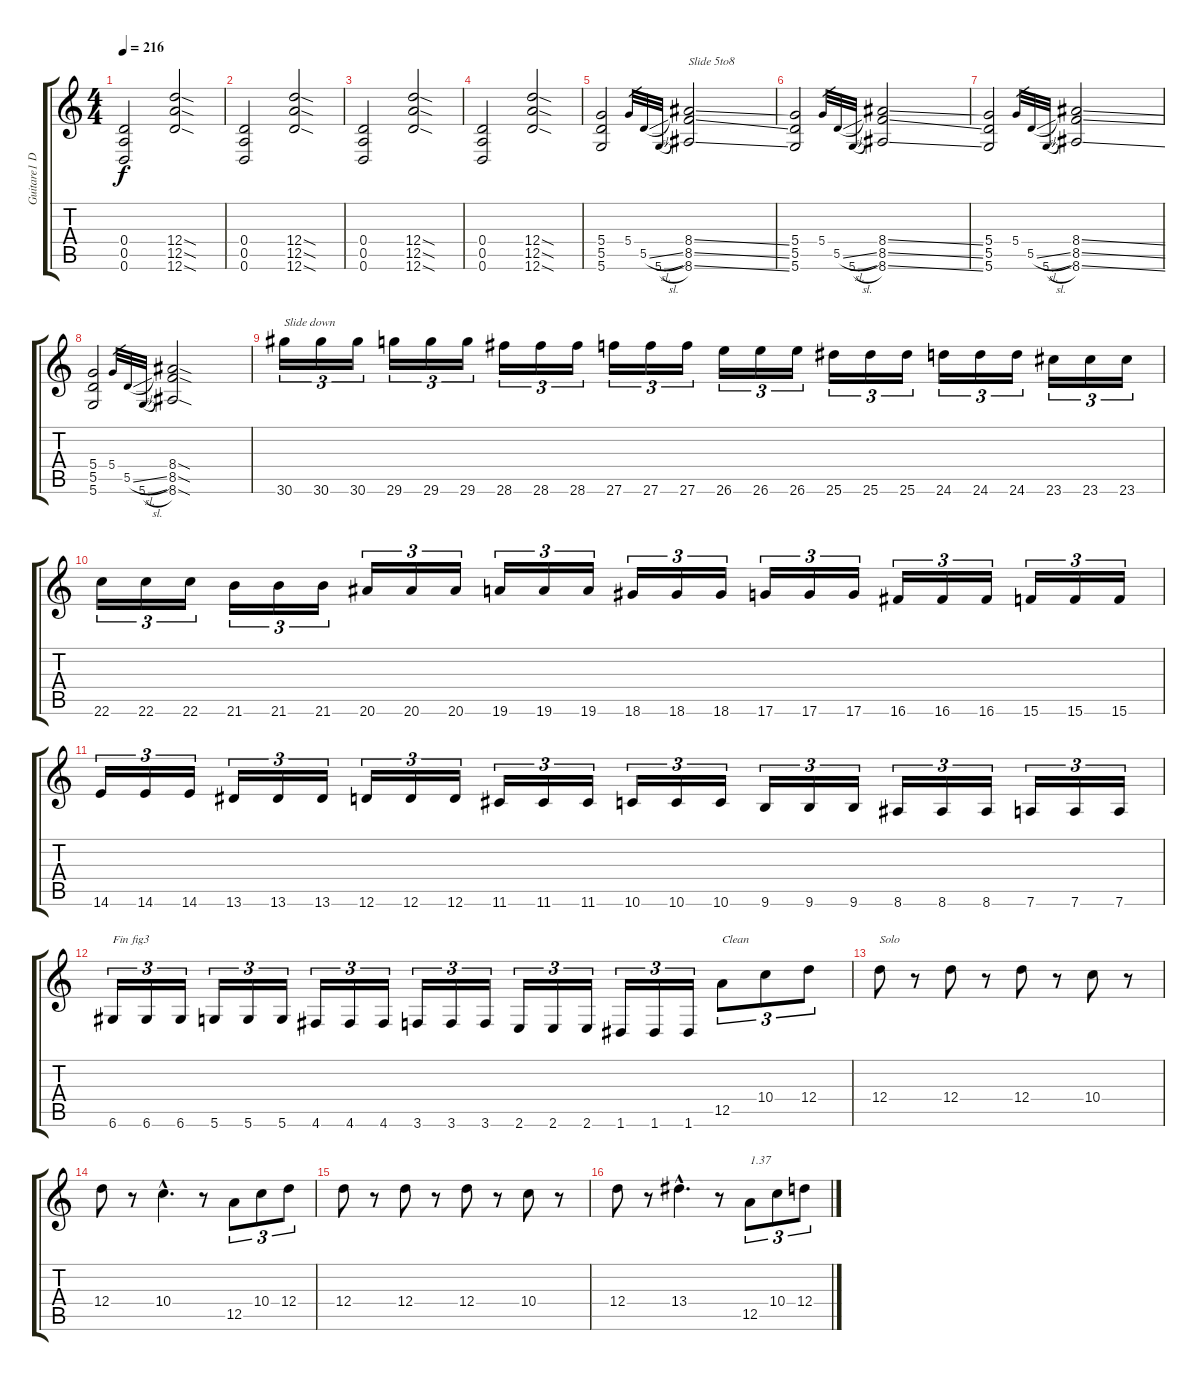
\track ("Guitare1 Dr-D" "Guitare1 D") {instrument overdrivenguitar}
\staff {score tabs}
\tuning (E4 B3 G3 D3 A2 D2) {hide}
\ts (4 4)
\tempo 216
\clef g2
\ks c
(0.4 0.5 0.6).2{dy f} (12.4{sod} 12.5{sod} 12.6{sod}).2 |
(0.4 0.5 0.6).2 (12.4{sod} 12.5{sod} 12.6{sod}).2 |
(0.4 0.5 0.6).2 (12.4{sod} 12.5{sod} 12.6{sod}).2 |
(0.4 0.5 0.6).2 (12.4{sod} 12.5{sod} 12.6{sod}).2 |
(5.4 5.5 5.6).2 5.4.32{gr} 5.5{sl}.32{gr} 5.6{sl}.32{gr} (8.4{ss} 8.5{ss} 8.6{ss}).2{txt "Slide 5to8"} |
(5.4 5.5 5.6).2 5.4.32{gr} 5.5{sl}.32{gr} 5.6{sl}.32{gr} (8.4{ss} 8.5{ss} 8.6{ss}).2 |
(5.4 5.5 5.6).2 5.4.32{gr} 5.5{sl}.32{gr} 5.6{sl}.32{gr} (8.4{ss} 8.5{ss} 8.6{ss}).2 |
(5.4 5.5 5.6).2 5.4.32{gr} 5.5{sl}.32{gr} 5.6{sl}.32{gr} (8.4{sod} 8.5{sod} 8.6{sod}).2 |
30.6.16{tu (3 2) txt "Slide down" volume 16 instrument guitarfretnoise} 30.6.16{tu (3 2)} 30.6.16{tu (3 2)} 29.6.16{tu (3 2)} 29.6.16{tu (3 2)} 29.6.16{tu (3 2)} 28.6.16{tu (3 2)} 28.6.16{tu (3 2)} 28.6.16{tu (3 2)} 27.6.16{tu (3 2)} 27.6.16{tu (3 2)} 27.6.16{tu (3 2)} 26.6.16{tu (3 2)} 26.6.16{tu (3 2)} 26.6.16{tu (3 2)} 25.6.16{tu (3 2)} 25.6.16{tu (3 2)} 25.6.16{tu (3 2)} 24.6.16{tu (3 2)} 24.6.16{tu (3 2)} 24.6.16{tu (3 2)} 23.6.16{tu (3 2)} 23.6.16{tu (3 2)} 23.6.16{tu (3 2)} |
22.6.16{tu (3 2)} 22.6.16{tu (3 2)} 22.6.16{tu (3 2)} 21.6.16{tu (3 2)} 21.6.16{tu (3 2)} 21.6.16{tu (3 2)} 20.6.16{tu (3 2)} 20.6.16{tu (3 2)} 20.6.16{tu (3 2)} 19.6.16{tu (3 2)} 19.6.16{tu (3 2)} 19.6.16{tu (3 2)} 18.6.16{tu (3 2)} 18.6.16{tu (3 2)} 18.6.16{tu (3 2)} 17.6.16{tu (3 2)} 17.6.16{tu (3 2)} 17.6.16{tu (3 2)} 16.6.16{tu (3 2)} 16.6.16{tu (3 2)} 16.6.16{tu (3 2)} 15.6.16{tu (3 2)} 15.6.16{tu (3 2)} 15.6.16{tu (3 2)} |
14.6.16{tu (3 2)} 14.6.16{tu (3 2)} 14.6.16{tu (3 2)} 13.6.16{tu (3 2)} 13.6.16{tu (3 2)} 13.6.16{tu (3 2)} 12.6.16{tu (3 2)} 12.6.16{tu (3 2)} 12.6.16{tu (3 2)} 11.6.16{tu (3 2)} 11.6.16{tu (3 2)} 11.6.16{tu (3 2)} 10.6.16{tu (3 2)} 10.6.16{tu (3 2)} 10.6.16{tu (3 2)} 9.6.16{tu (3 2)} 9.6.16{tu (3 2)} 9.6.16{tu (3 2)} 8.6.16{tu (3 2)} 8.6.16{tu (3 2)} 8.6.16{tu (3 2)} 7.6.16{tu (3 2)} 7.6.16{tu (3 2)} 7.6.16{tu (3 2)} |
6.6.16{tu (3 2) txt "Fin fig3"} 6.6.16{tu (3 2)} 6.6.16{tu (3 2)} 5.6.16{tu (3 2)} 5.6.16{tu (3 2)} 5.6.16{tu (3 2)} 4.6.16{tu (3 2)} 4.6.16{tu (3 2)} 4.6.16{tu (3 2)} 3.6.16{tu (3 2)} 3.6.16{tu (3 2)} 3.6.16{tu (3 2)} 2.6.16{tu (3 2)} 2.6.16{tu (3 2)} 2.6.16{tu (3 2)} 1.6.16{tu (3 2)} 1.6.16{tu (3 2)} 1.6.16{tu (3 2)} 12.5.8{tu (3 2) txt "Clean" volume 12 instrument electricguitarjazz} 10.4.8{tu (3 2)} 12.4.8{tu (3 2)} |
12.4.8{txt "Solo"} r.8 12.4.8 r.8 12.4.8 r.8 10.4.8 r.8 |
12.4.8 r.8 10.4{hac}.4{d} r.8 12.5.8{tu (3 2)} 10.4.8{tu (3 2)} 12.4.8{tu (3 2)} |
12.4.8 r.8 12.4.8 r.8 12.4.8 r.8 10.4.8 r.8 |
12.4.8 r.8 13.4{hac}.4{d} r.8 12.5.8{tu (3 2) txt "1.37"} 10.4.8{tu (3 2)} 12.4.8{tu (3 2)}
